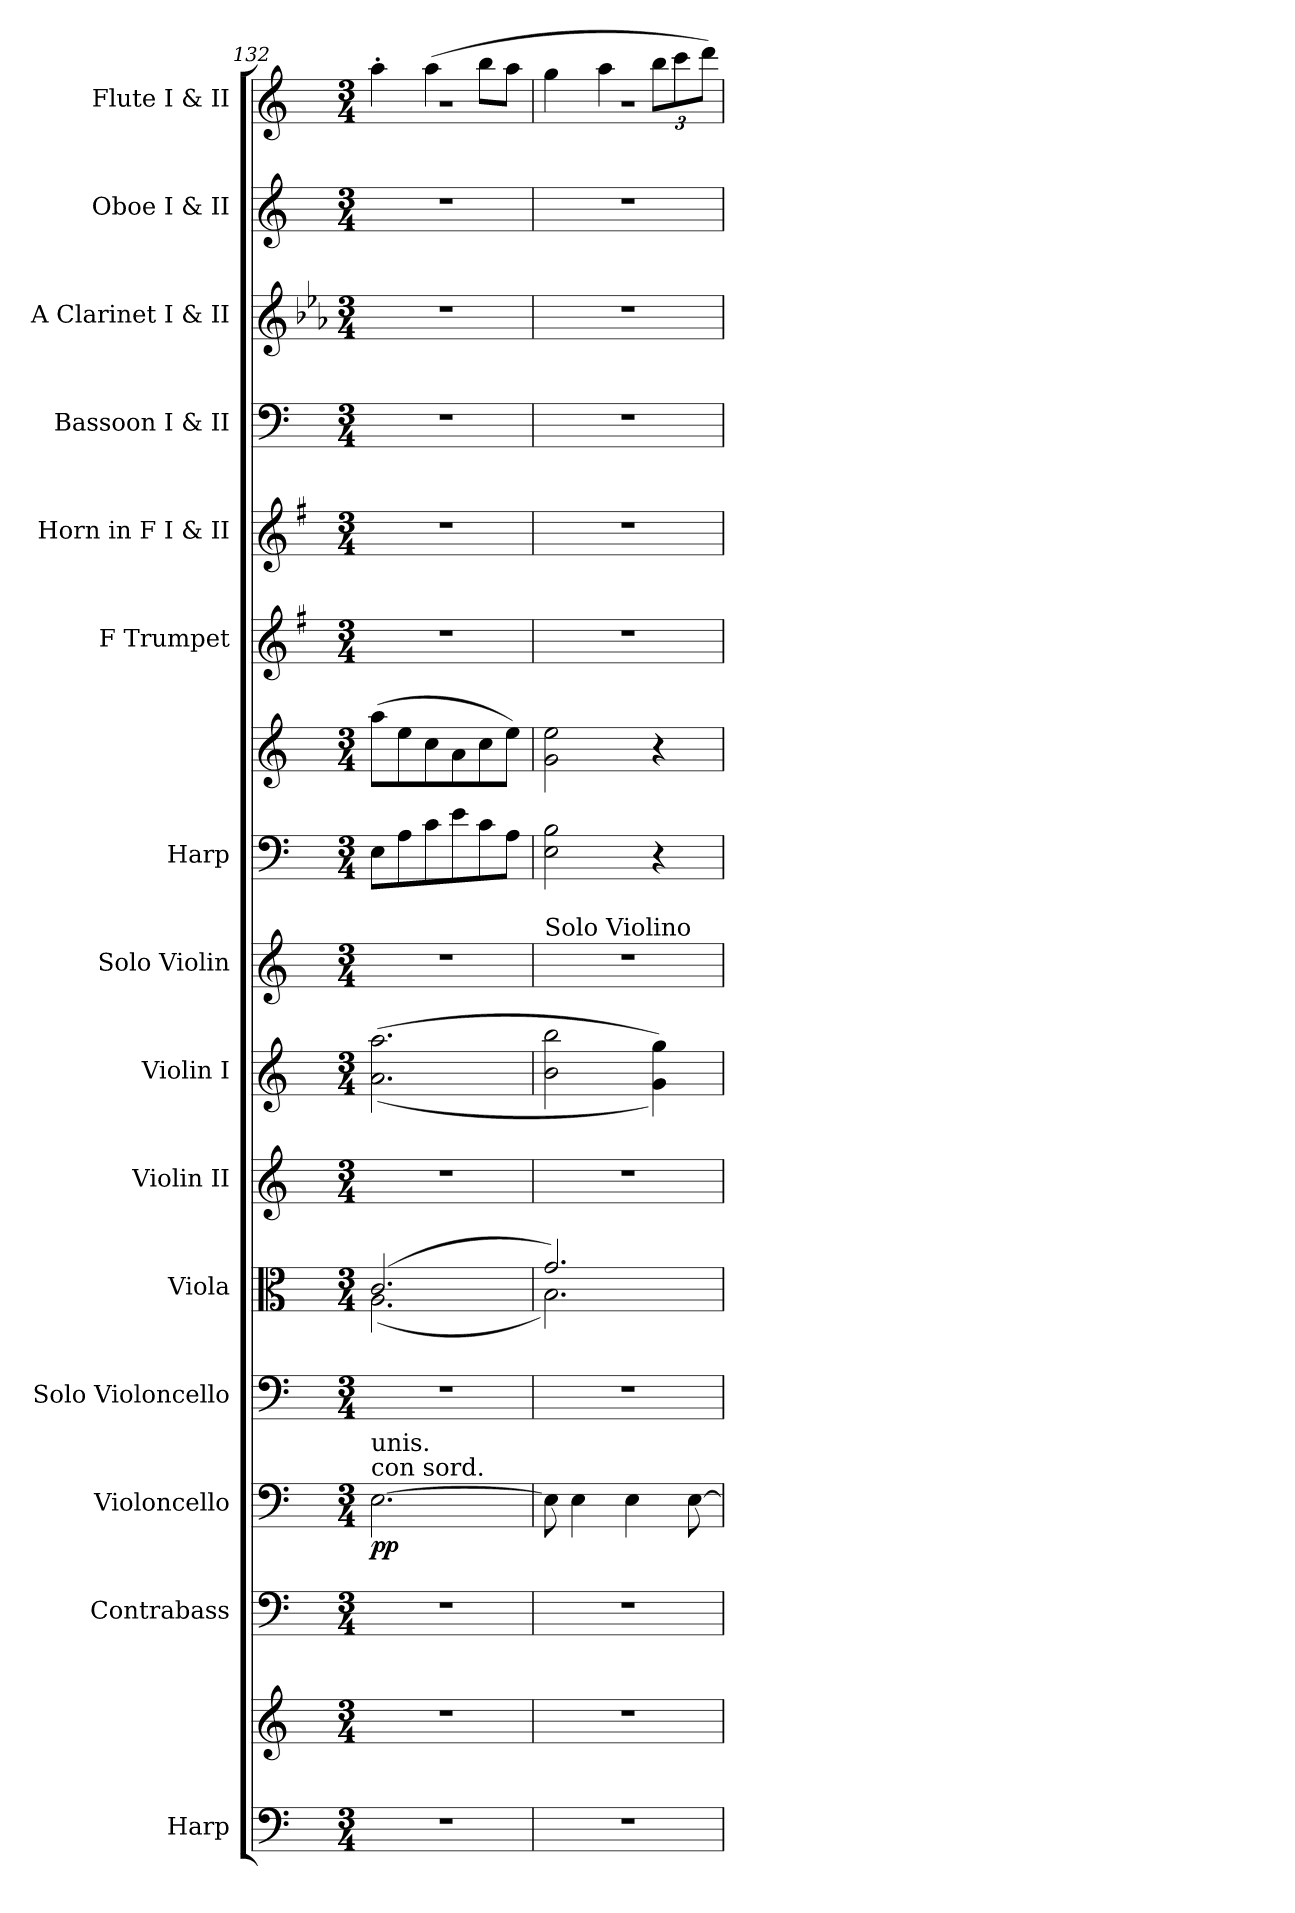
**kern	**kern	**kern	**kern	**dynam	**kern	**kern	**kern	**kern	**kern	**kern	**kern	**kern	**kern	**kern	**kern	**kern	**kern
*part15	*part15	*part14	*part13	*part13	*part12	*part11	*part10	*part9	*part8	*part7	*part7	*part6	*part5	*part4	*part3	*part2	*part1
*staff17	*staff16	*staff15	*staff14	*staff14	*staff13	*staff12	*staff11	*staff10	*staff9	*staff8	*staff7	*staff6	*staff5	*staff4	*staff3	*staff2	*staff1
*I"Harp	*	*I"Contrabass	*I"Violoncello	*	*I"Solo Violoncello	*I"Viola	*I"Violin II	*I"Violin I	*I"Solo Violin	*I"Harp	*	*I"F Trumpet	*I"Horn in F I &amp; II	*I"Bassoon I &amp; II	*I"A Clarinet I &amp; II	*I"Oboe I &amp; II	*I"Flute I &amp; II
*I'Hrp.	*	*I'Cb.	*I'Vc.	*	*I'Vc.	*I'Vla.	*I'Vln.	*I'Vln.	*I'Vln.	*I'Hrp.	*	*I'F Tpt.	*	*I'Bsn.	*I'A Cl.	*I'Ob.	*I'Fl.
*clefF4	*clefG2	*clefF4	*clefF4	*	*clefF4	*clefC3	*clefG2	*clefG2	*clefG2	*clefF4	*clefG2	*clefG2	*clefG2	*clefF4	*clefG2	*clefG2	*clefG2
*	*	*ITrd7c12	*	*	*	*	*	*	*	*	*	*ITrd-3c-5	*ITrd4c7	*	*ITrd2c3	*	*
*k[]	*k[]	*k[]	*k[]	*	*k[]	*k[]	*k[]	*k[]	*k[]	*k[]	*k[]	*k[]	*k[]	*k[]	*k[]	*k[]	*k[]
*M3/4	*M3/4	*M3/4	*M3/4	*	*M3/4	*M3/4	*M3/4	*M3/4	*M3/4	*M3/4	*M3/4	*M3/4	*M3/4	*M3/4	*M3/4	*M3/4	*M3/4
=132	=132	=132	=132	=132	=132	=132	=132	=132	=132	=132	=132	=132	=132	=132	=132	=132	=132
*	*	*	*	*	*	*^	*	*	*	*	*	*	*	*	*	*	*^
!	!	!	!LO:TX:a:t=con sord.	!	!	!	!	!	!	!	!	!	!	!	!	!	!	!	!
!	!	!	!LO:TX:a:t=unis.	!	!	!	!	!	!	!	!	!	!	!	!	!	!	!	!
!	!	!	!	!LO:DY:b	!	!	!	!	!	!	!	!	!	!	!	!	!	!	!
2.r	2.r	2.r	[2.E\	pp	2.r	(>2.c/	(<2.A\	2.r	(>(<2.a\ 2.aa\	2.r	8E\L	(>8aa\L	2.r	2.r	2.r	2.r	2.r	4aa'\	2.r
.	.	.	.	.	.	.	.	.	.	.	8A\	8ee\	.	.	.	.	.	.	.
.	.	.	.	.	.	.	.	.	.	.	8c\	8cc\	.	.	.	.	.	(>4aa\	.
.	.	.	.	.	.	.	.	.	.	.	8e\	8a\	.	.	.	.	.	.	.
.	.	.	.	.	.	.	.	.	.	.	8c\	8cc\	.	.	.	.	.	8bb\L	.
.	.	.	.	.	.	.	.	.	.	.	8A\J	8ee\J)	.	.	.	.	.	8aa\J	.
!!LO:PB:g=z	!!
=133	=133	=133	=133	=133	=133	=133	=133	=133	=133	=133	=133	=133	=133	=133	=133	=133	=133	=133	=133
!	!	!	!	!	!	!	!	!	!	!LO:TX:a:t=Solo Violino	!	!	!	!	!	!	!	!	!
2.r	2.r	2.r	8E\]	.	2.r	2.g/)	2.B\)	2.r	2b\ 2bb\	2.r	2E\ 2B\	2g\ 2ee\	2.r	2.r	2.r	2.r	2.r	4gg\	2.r
.	.	.	4E\	.	.	.	.	.	.	.	.	.	.	.	.	.	.	.	.
.	.	.	.	.	.	.	.	.	.	.	.	.	.	.	.	.	.	4aa\	.
.	.	.	4E\	.	.	.	.	.	.	.	.	.	.	.	.	.	.	.	.
*	*	*	*	*	*	*	*	*	*	*	*	*	*	*	*	*	*	*Xbrackettup	*
.	.	.	.	.	.	.	.	.	4g\ 4gg\))	.	4r	4r	.	.	.	.	.	12bb\L	.
.	.	.	.	.	.	.	.	.	.	.	.	.	.	.	.	.	.	12ccc\	.
.	.	.	[8E\	.	.	.	.	.	.	.	.	.	.	.	.	.	.	.	.
.	.	.	.	.	.	.	.	.	.	.	.	.	.	.	.	.	.	12ddd\J)	.
*	*	*	*	*	*	*v	*v	*	*	*	*	*	*	*	*	*	*	*v	*v
=	=	=	=	=	=	=	=	=	=	=	=	=	=	=	=	=	=
*-	*-	*-	*-	*-	*-	*-	*-	*-	*-	*-	*-	*-	*-	*-	*-	*-	*-
